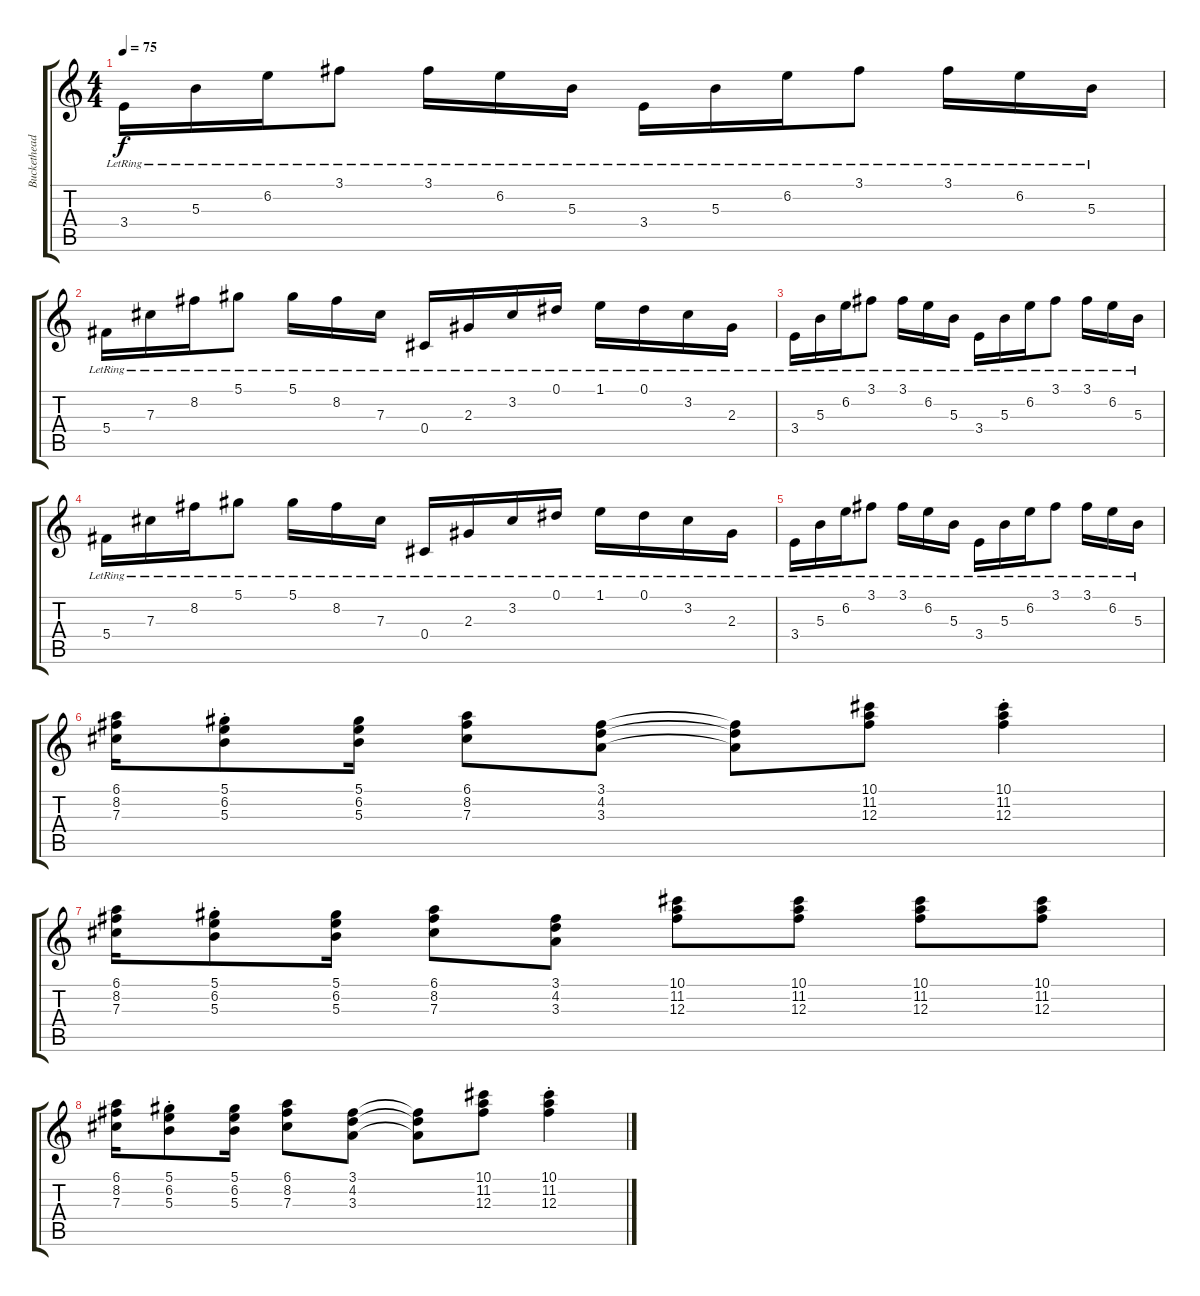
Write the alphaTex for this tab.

\track ("Buckethead" "Buckethead") {instrument distortionguitar}
\staff {score tabs}
\tuning (Eb4 Bb3 Gb3 Db3 Ab2 Eb2) {hide}
\ts (4 4)
\tempo 75
\clef g2
\ks c
3.4{lr}.16{dy f} 5.3{lr}.16 6.2{lr}.16 3.1{lr}.8 3.1{lr}.16 6.2{lr}.16 5.3{lr}.16 3.4{lr}.16 5.3{lr}.16 6.2{lr}.16 3.1{lr}.8 3.1{lr}.16 6.2{lr}.16 5.3{lr}.16 |
5.4{lr}.16 7.3{lr}.16 8.2{lr}.16 5.1{lr}.8 5.1{lr}.16 8.2{lr}.16 7.3{lr}.16 0.4{lr}.16 2.3{lr}.16 3.2{lr}.16 0.1{lr}.16 1.1{lr}.16 0.1{lr}.16 3.2{lr}.16 2.3{lr}.16 |
3.4{lr}.16 5.3{lr}.16 6.2{lr}.16 3.1{lr}.8 3.1{lr}.16 6.2{lr}.16 5.3{lr}.16 3.4{lr}.16 5.3{lr}.16 6.2{lr}.16 3.1{lr}.8 3.1{lr}.16 6.2{lr}.16 5.3{lr}.16 |
5.4{lr}.16 7.3{lr}.16 8.2{lr}.16 5.1{lr}.8 5.1{lr}.16 8.2{lr}.16 7.3{lr}.16 0.4{lr}.16 2.3{lr}.16 3.2{lr}.16 0.1{lr}.16 1.1{lr}.16 0.1{lr}.16 3.2{lr}.16 2.3{lr}.16 |
3.4{lr}.16 5.3{lr}.16 6.2{lr}.16 3.1{lr}.8 3.1{lr}.16 6.2{lr}.16 5.3{lr}.16 3.4{lr}.16 5.3{lr}.16 6.2{lr}.16 3.1{lr}.8 3.1{lr}.16 6.2{lr}.16 5.3{lr}.16 |
(6.1 8.2 7.3).16 (5.1{st} 6.2{st} 5.3{st}).8 (5.1 6.2 5.3).16 (6.1 8.2 7.3).8 (3.1 4.2 3.3).8 (3.1{t} 4.2{t} 3.3{t}).8 (10.1 11.2 12.3).8 (10.1{st} 11.2{st} 12.3{st}).4 |
(6.1 8.2 7.3).16 (5.1{st} 6.2{st} 5.3{st}).8 (5.1 6.2 5.3).16 (6.1 8.2 7.3).8 (3.1 4.2 3.3).8 (10.1 11.2 12.3).8 (10.1 11.2 12.3).8 (10.1 11.2 12.3).8 (10.1 11.2 12.3).8 |
(6.1 8.2 7.3).16 (5.1{st} 6.2{st} 5.3{st}).8 (5.1 6.2 5.3).16 (6.1 8.2 7.3).8 (3.1 4.2 3.3).8 (3.1{t} 4.2{t} 3.3{t}).8 (10.1 11.2 12.3).8 (10.1{st} 11.2{st} 12.3{st}).4
